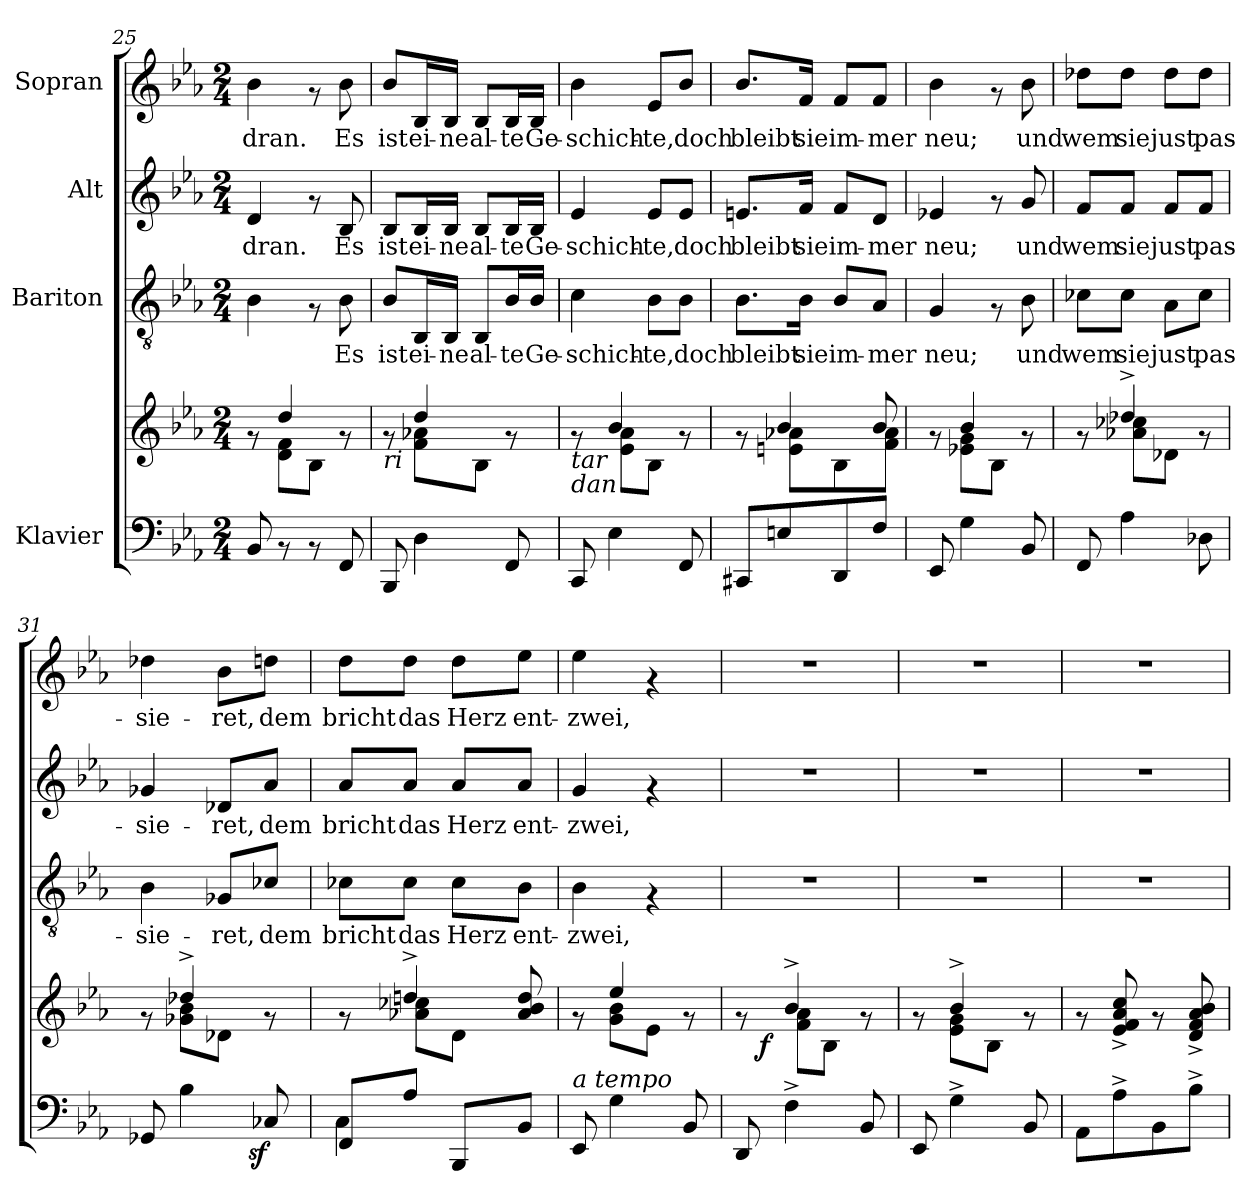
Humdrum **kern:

**kern	**kern	**dynam	**kern	**text	**kern	**text	**kern	**text
*part4	*part4	*part4	*part3	*part3	*part2	*part2	*part1	*part1
*staff5	*staff4	*staff4/5	*staff3	*staff3	*staff2	*staff2	*staff1	*staff1
*I"Klavier	*	*	*I"Bariton	*	*I"Alt	*	*I"Sopran	*
*clefF4	*clefG2	*	*clefGv2	*	*clefG2	*	*clefG2	*
*k[b-e-a-]	*k[b-e-a-]	*	*k[b-e-a-]	*	*k[b-e-a-]	*	*k[b-e-a-]	*
*E-:	*E-:	*	*E-:	*	*E-:	*	*E-:	*
*M2/4	*M2/4	*	*M2/4	*	*M2/4	*	*M2/4	*
=25	=25	=25	=25	=25	=25	=25	=25	=25
*	*^	*	*	*	*	*	*	*
!	!	!	!	!	!	!	!LO:LY:b	!	!LO:LY:b
8BB-/	8rf	8ryy	.	4B-\	.	4d/	dran.	4b-\	dran.
8rAA	4dd/	8d\ 8f\L	.	.	.	.	.	.	.
8rAA	.	8B-\J	.	8rF	.	8rf	.	8rf	.
!	!	!	!	!	!LO:LY:b	!	!LO:LY:b	!	!LO:LY:b
8FF/	8rf	8ryy	.	8B-\	Es	8B-/	Es	8b-\	Es
=26	=26	=26	=26	=26	=26	=26	=26	=26	=26
!	!LO:TX:b:i:t=ri	!	!	!	!	!	!	!	!
!	!	!	!	!	!LO:LY:b	!	!LO:LY:b	!	!LO:LY:b
8BBB-/	8rf	8ryy	.	8B-/L	ist	8B-/L	ist	8b-/L	ist
!	!	!	!	!	!LO:LY:b	!	!LO:LY:b	!	!LO:LY:b
4D\	4dd/	8f\ 8a-X\L	.	16BB-/L	ei-	16B-/L	ei-	16B-/L	ei-
!	!	!	!	!	!LO:LY:b	!	!LO:LY:b	!	!LO:LY:b
.	.	.	.	16BB-/JJ	-ne	16B-/JJ	-ne	16B-/JJ	-ne
!	!	!	!	!	!LO:LY:b	!	!LO:LY:b	!	!LO:LY:b
.	.	8B-\J	.	8BB-/L	al-	8B-/L	al-	8B-/L	al-
!	!	!	!	!	!LO:LY:b	!	!LO:LY:b	!	!LO:LY:b
8FF/	8rf	8ryy	.	16B-/L	-te	16B-/L	-te	16B-/L	-te
!	!	!	!	!	!LO:LY:b	!	!LO:LY:b	!	!LO:LY:b
.	.	.	.	16B-/JJ	Ge-	16B-/JJ	Ge-	16B-/JJ	Ge-
!!LO:PB:g=z
=27	=27	=27	=27	=27	=27	=27	=27	=27	=27
!	!LO:TX:b:i:t=tar	!	!	!	!	!	!	!	!
!	!LO:TX:b:i:t=dan	!	!	!	!	!	!	!	!
!	!	!	!	!	!LO:LY:b	!	!LO:LY:b	!	!LO:LY:b
8CC/	8rf	8ryy	.	4c\	-schich-	4e-/	-schich-	4b-\	-schich-
4E-\	4b-/	8e-\ 8a-\L	.	.	.	.	.	.	.
!	!	!	!	!	!LO:LY:b	!	!LO:LY:b	!	!LO:LY:b
.	.	8B-\J	.	8B-\L	-te,	8e-/L	-te,	8e-/L	-te,
!	!	!	!	!	!LO:LY:b	!	!LO:LY:b	!	!LO:LY:b
8FF/	8rf	8ryy	.	8B-\J	doch	8e-/J	doch	8b-/J	doch
=28	=28	=28	=28	=28	=28	=28	=28	=28	=28
!	!	!	!	!	!LO:LY:b	!	!LO:LY:b	!	!LO:LY:b
8CC#X/L	8rf	8ryy	.	8.B-\L	bleibt	8.en/L	bleibt	8.b-/L	bleibt
8En/	4b-/	8en\ 8a-X\L	.	.	.	.	.	.	.
!	!	!	!	!	!LO:LY:b	!	!LO:LY:b	!	!LO:LY:b
.	.	.	.	16B-\Jk	sie	16f/Jk	sie	16f/Jk	sie
!	!	!	!	!	!LO:LY:b	!	!LO:LY:b	!	!LO:LY:b
8DD/	.	8B-\	.	8B-/L	im-	8f/L	im-	8f/L	im-
!	!	!	!	!	!LO:LY:b	!	!LO:LY:b	!	!LO:LY:b
8F/J	8b-/	8f\ 8a-\J	.	8A-/J	-mer	8d/J	-mer	8f/J	-mer
=29	=29	=29	=29	=29	=29	=29	=29	=29	=29
!	!	!	!	!	!LO:LY:b	!	!LO:LY:b	!	!LO:LY:b
8EE-/	8rf	8ryy	.	4G/	neu;	4e-X/	neu;	4b-\	neu;
4G\	4b-/	8e-X\ 8g\L	.	.	.	.	.	.	.
.	.	8B-\J	.	8rF	.	8rf	.	8rf	.
!	!	!	!	!	!LO:LY:b	!	!LO:LY:b	!	!LO:LY:b
8BB-/	8rf	8ryy	.	8B-\	und	8g/	und	8b-\	und
=30	=30	=30	=30	=30	=30	=30	=30	=30	=30
!	!	!	!	!	!LO:LY:b	!	!LO:LY:b	!	!LO:LY:b
8FF/	8rf	8ryy	.	8c-X\L	wem	8f/L	wem	8dd-X\L	wem
!	!	!	!	!	!LO:LY:b	!	!LO:LY:b	!	!LO:LY:b
4A-\	4dd-X^>/	8a-X\ 8cc-X\L	.	8c-\J	sie	8f/J	sie	8dd-\J	sie
!	!	!	!	!	!LO:LY:b	!	!LO:LY:b	!	!LO:LY:b
.	.	8d-\J	.	8A-\L	just	8f/L	just	8dd-\L	just
!	!	!	!	!	!LO:LY:b	!	!LO:LY:b	!	!LO:LY:b
8D-X\	8rf	8ryy	.	8c-\J	pas-	8f/J	pas-	8dd-\J	pas-
=31	=31	=31	=31	=31	=31	=31	=31	=31	=31
!	!	!	!	!	!LO:LY:b	!	!LO:LY:b	!	!LO:LY:b
*^	*	*	*	*	*	*	*	*	*
8GG-X/	4ryy	8rf	8ryy	.	4B-\	-sie-	4g-X/	-sie-	4dd-X\	-sie-
4B-\	.	4dd-X^>/	8g-X\ 8b-\L	.	.	.	.	.	.	.
!	!	!	!	!	!	!LO:LY:b	!	!LO:LY:b	!	!LO:LY:b
.	16.ryy	.	8d-\J	.	8G-X/L	-ret,	8d-X/L	-ret,	8b-\L	-ret,
!	!	!	!	!LO:DY:b=2	!	!	!	!	!	!
.	8ryy	.	.	sf	.	.	.	.	.	.
!	!	!	!	!	!	!LO:LY:b	!	!LO:LY:b	!	!LO:LY:b
8C-X/	.	8rf	8ryy	.	8c-X/J	dem	8a-/J	dem	8ddn\J	dem
.	32ryy	.	.	.	.	.	.	.	.	.
!!LO:PB:g=z
=32	=32	=32	=32	=32	=32	=32	=32	=32	=32	=32
!	!	!	!	!	!	!LO:LY:b	!	!LO:LY:b	!	!LO:LY:b
8FF/L	4C\	8rf	8ryy	.	8c-X\L	bricht	8a-/L	bricht	8dd\L	bricht
!	!	!	!	!	!	!LO:LY:b	!	!LO:LY:b	!	!LO:LY:b
8A-/J	.	4ddn^>/	8a-X\ 8cc-X\L	.	8c-\J	das	8a-/J	das	8dd\J	das
!	!	!	!	!	!	!LO:LY:b	!	!LO:LY:b	!	!LO:LY:b
8BBB-/L	4ryy	.	8d\J	.	8c-\L	Herz	8a-/L	Herz	8dd\L	Herz
!	!	!	!	!	!	!LO:LY:b	!	!LO:LY:b	!	!LO:LY:b
8BB-/J	.	8a-/ 8b-/ 8dd/	8ryy	.	8B-\J	ent-	8a-/J	ent-	8ee-\J	ent-
*v	*v	*	*	*	*	*	*	*	*	*
=33	=33	=33	=33	=33	=33	=33	=33	=33	=33
!LO:TX:a:i:t=a tempo	!	!	!	!	!	!	!	!	!
!	!	!	!	!	!LO:LY:b	!	!LO:LY:b	!	!LO:LY:b
8EE-/	8rf	8ryy	.	4B-\	-zwei,	4g/	-zwei,	4ee-\	-zwei,
4G\	4ee-/	8g\ 8b-\L	.	.	.	.	.	.	.
.	.	8e-\J	.	4rF	.	4rf	.	4rf	.
8BB-/	8rf	8ryy	.	.	.	.	.	.	.
=34	=34	=34	=34	=34	=34	=34	=34	=34	=34
*	*	*^	*	*	*	*	*	*	*
8DD/	8rf	8ryy	16ryy	.	2r	.	2r	.	2r	.
!	!	!	!	!LO:DY:b	!	!	!	!	!	!
.	.	.	4..ryy	f	.	.	.	.	.	.
4F^>\	4b-^>/	8f\ 8a-\L	.	.	.	.	.	.	.	.
.	.	8B-\J	.	.	.	.	.	.	.	.
8BB-/	8rf	8ryy	.	.	.	.	.	.	.	.
*	*	*v	*v	*	*	*	*	*	*	*
=35	=35	=35	=35	=35	=35	=35	=35	=35	=35
8EE-/	8rf	8ryy	.	2r	.	2r	.	2r	.
4G^>\	4b-^>/	8e-\ 8g\L	.	.	.	.	.	.	.
.	.	8B-\J	.	.	.	.	.	.	.
8BB-/	8rf	8ryy	.	.	.	.	.	.	.
*	*v	*v	*	*	*	*	*	*	*
=36	=36	=36	=36	=36	=36	=36	=36	=36
8AA-\L	8rf	.	2r	.	2r	.	2r	.
8A-^>\	8e-/^< 8f/^< 8a-/^< 8cc/^<	.	.	.	.	.	.	.
8BB-\	8rf	.	.	.	.	.	.	.
8B-^>\J	8d/^< 8f/^< 8a-/^< 8b-/^<	.	.	.	.	.	.	.
=	=	=	=	=	=	=	=	=
*-	*-	*-	*-	*-	*-	*-	*-	*-
